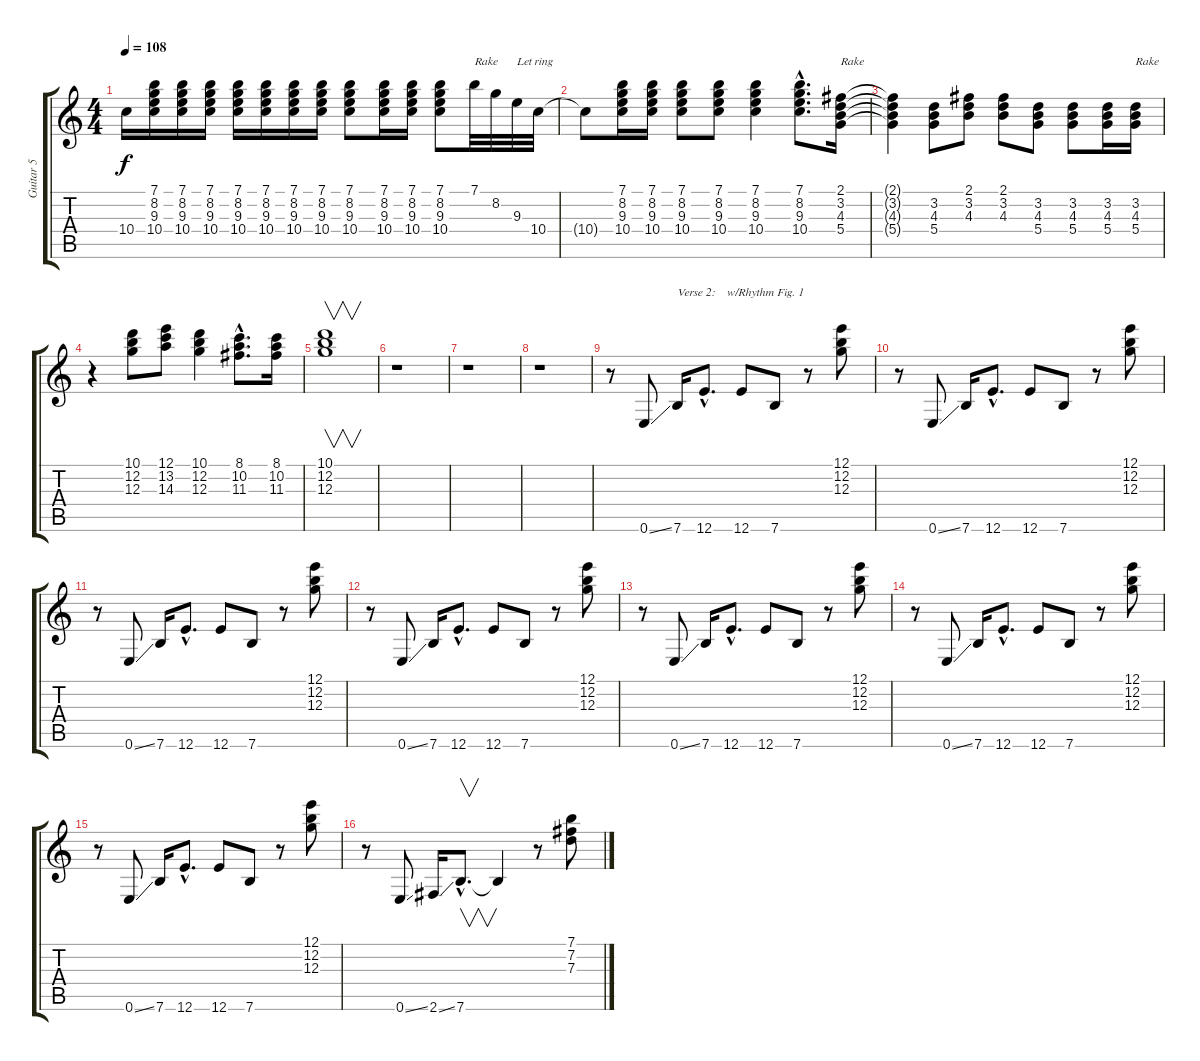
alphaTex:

\track ("Guitar 5" "Guitar 5") {instrument distortionguitar}
\staff {score tabs}
\tuning (E4 B3 G3 D3 A2 E2) {hide}
\ts (4 4)
\tempo 108
\clef g2
\ks c
10.4{t}.16{dy f} (7.1 8.2 9.3 10.4).16 (7.1 8.2 9.3 10.4).16 (7.1 8.2 9.3 10.4).16 (7.1 8.2 9.3 10.4).16 (7.1 8.2 9.3 10.4).16 (7.1 8.2 9.3 10.4).16 (7.1 8.2 9.3 10.4).16 (7.1 8.2 9.3 10.4).8 (7.1 8.2 9.3 10.4).16 (7.1 8.2 9.3 10.4).16 (7.1 8.2 9.3 10.4).8 7.1.32{txt "Rake"} 8.2.32 9.3.32{txt "Let ring"} 10.4.32 |
10.4{t}.8 (7.1 8.2 9.3 10.4).16 (7.1 8.2 9.3 10.4).16 (7.1 8.2 9.3 10.4).8 (7.1 8.2 9.3 10.4).8 (7.1 8.2 9.3 10.4).4 (7.1{hac} 8.2{hac} 9.3{hac} 10.4{hac}).8{d} (2.1 3.2 4.3 5.4).16{txt "Rake"} |
(2.1{t} 3.2{t} 4.3{t} 5.4{t}).4 (3.2 4.3 5.4).8 (2.1 3.2 4.3).8 (2.1 3.2 4.3).8 (3.2 4.3 5.4).8 (3.2 4.3 5.4).8 (3.2 4.3 5.4).16 (3.2 4.3 5.4).16{txt "Rake"} |
r.4 (10.1 12.2 12.3).8 (12.1 13.2 14.3).8 (10.1 12.2 12.3).4 (8.1{hac} 10.2{hac} 11.3{hac}).8{d} (8.1 10.2 11.3).16 |
(10.1 12.2 12.3).1{v} |
r.1 |
r.1 |
r.1 |
r.8 0.6{ss}.8 7.6.16{txt "Verse 2:    w/Rhythm Fig. 1"} 12.6{hac}.8{d} 12.6.8 7.6.8 r.8 (12.1 12.2 12.3).8 |
r.8 0.6{ss}.8 7.6.16 12.6{hac}.8{d} 12.6.8 7.6.8 r.8 (12.1 12.2 12.3).8 |
r.8 0.6{ss}.8 7.6.16 12.6{hac}.8{d} 12.6.8 7.6.8 r.8 (12.1 12.2 12.3).8 |
r.8 0.6{ss}.8 7.6.16 12.6{hac}.8{d} 12.6.8 7.6.8 r.8 (12.1 12.2 12.3).8 |
r.8 0.6{ss}.8 7.6.16 12.6{hac}.8{d} 12.6.8 7.6.8 r.8 (12.1 12.2 12.3).8 |
r.8 0.6{ss}.8 7.6.16 12.6{hac}.8{d} 12.6.8 7.6.8 r.8 (12.1 12.2 12.3).8 |
r.8 0.6{ss}.8 7.6.16 12.6{hac}.8{d} 12.6.8 7.6.8 r.8 (12.1 12.2 12.3).8 |
r.8 0.6{ss}.8 2.6{ss}.16 7.6{hac}.8{v d} 7.6{t}.4 r.8 (7.1 7.2 7.3).8
